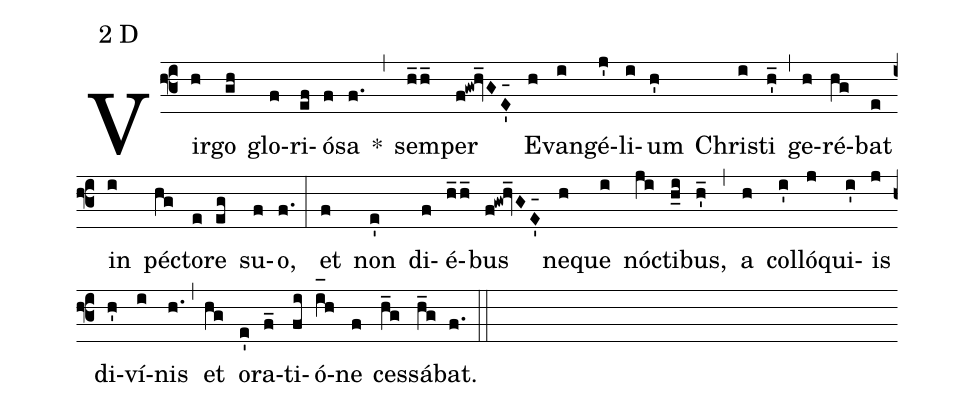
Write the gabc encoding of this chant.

mode:2 D;
%%
(f3) Vir(h)go(gh) glo(f)ri(ef)ó(f)sa(f.) *(,) sem(h_2h_)per(f!gw!hv_GE'_4[oh:h]) E(h)van(i)gé(j')li(i)um(h') Chri(i)sti(h'_) (,) ge(h)ré(hg)bat(e) in(i) pé(hg)cto(e)re(eg) su(f)o,(f.) (:) et(f) non(e') di(f)é(h_2h_)bus(f!gw!hv_GE'_4[oh:h]) ne(h)que(i) nó(ji)cti(h_i)bus,(h'_) (,) a(h) col(i')ló(j)qui(i')is(j) di(h')ví(i)nis(h.) (,) et(hg) o(e')ra(f_)ti(fi)ó(i_[oh:h]h)ne(f) ces(h_g)sá(h_g)bat.(f.) (::)
